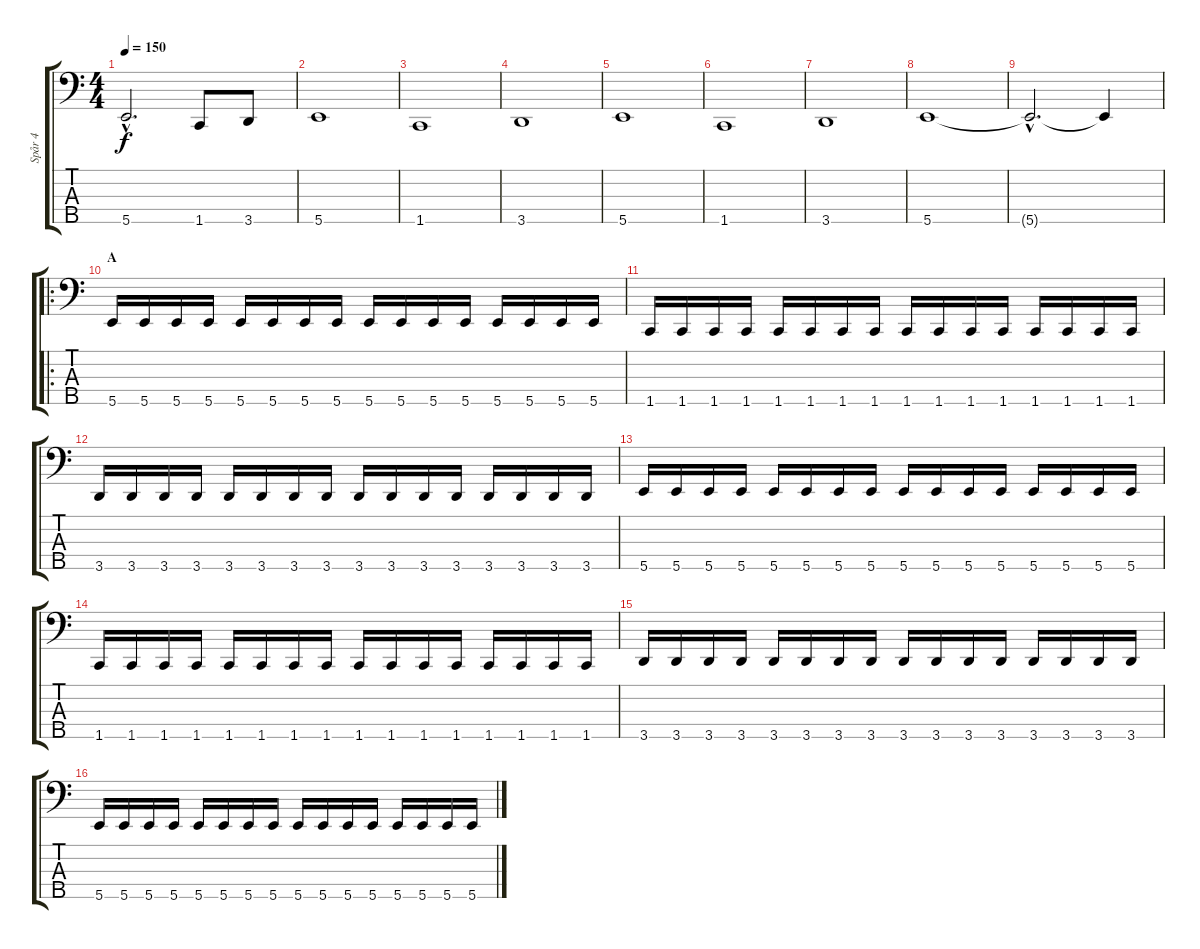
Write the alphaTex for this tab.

\track ("Spår 4" "Spår 4") {instrument electricbassfinger}
\staff {score tabs}
\tuning (G2 D2 A1 E1 B0) {hide}
\ts (4 4)
\tempo 150
\clef f4
\ks c
5.5{hac t}.2{d dy f} 1.5.8 3.5.8 |
\section ("" "")
5.5.1 |
1.5.1 |
3.5.1 |
5.5.1 |
1.5.1 |
3.5.1 |
5.5.1 |
5.5{hac t}.2{d} 5.5{t}.4 |
\ro
\section ("" "A")
5.5.16 5.5.16 5.5.16 5.5.16 5.5.16 5.5.16 5.5.16 5.5.16 5.5.16 5.5.16 5.5.16 5.5.16 5.5.16 5.5.16 5.5.16 5.5.16 |
1.5.16 1.5.16 1.5.16 1.5.16 1.5.16 1.5.16 1.5.16 1.5.16 1.5.16 1.5.16 1.5.16 1.5.16 1.5.16 1.5.16 1.5.16 1.5.16 |
3.5.16 3.5.16 3.5.16 3.5.16 3.5.16 3.5.16 3.5.16 3.5.16 3.5.16 3.5.16 3.5.16 3.5.16 3.5.16 3.5.16 3.5.16 3.5.16 |
5.5.16 5.5.16 5.5.16 5.5.16 5.5.16 5.5.16 5.5.16 5.5.16 5.5.16 5.5.16 5.5.16 5.5.16 5.5.16 5.5.16 5.5.16 5.5.16 |
1.5.16 1.5.16 1.5.16 1.5.16 1.5.16 1.5.16 1.5.16 1.5.16 1.5.16 1.5.16 1.5.16 1.5.16 1.5.16 1.5.16 1.5.16 1.5.16 |
3.5.16 3.5.16 3.5.16 3.5.16 3.5.16 3.5.16 3.5.16 3.5.16 3.5.16 3.5.16 3.5.16 3.5.16 3.5.16 3.5.16 3.5.16 3.5.16 |
5.5.16 5.5.16 5.5.16 5.5.16 5.5.16 5.5.16 5.5.16 5.5.16 5.5.16 5.5.16 5.5.16 5.5.16 5.5.16 5.5.16 5.5.16 5.5.16
